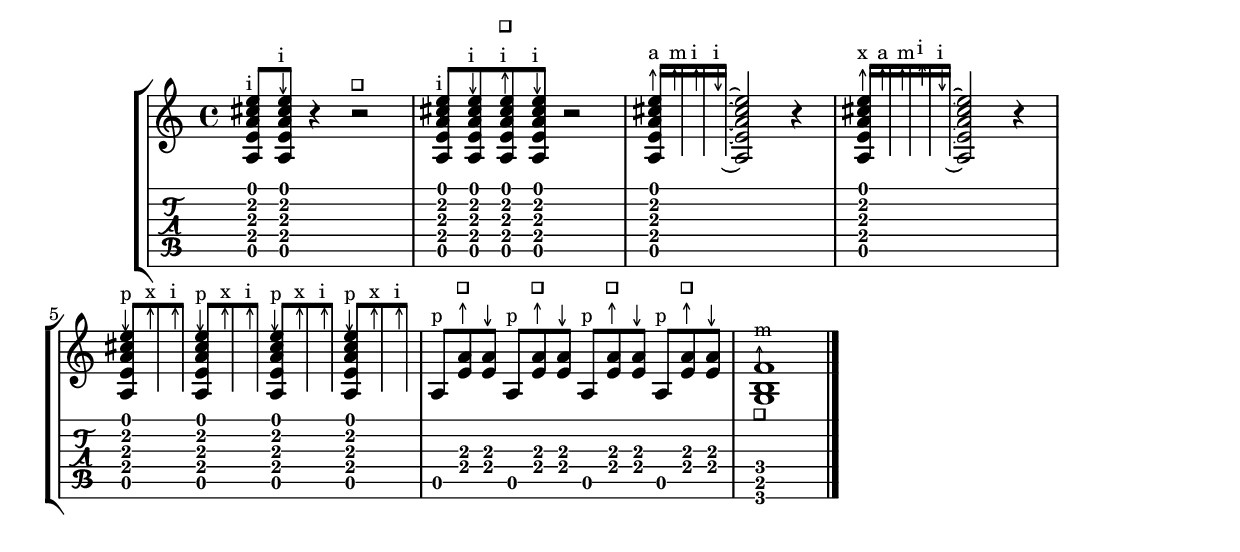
% Do not edit this file; it is automatically
% generated from Documentation/snippets/new
% This file is in the public domain.
%% Note: this file works from version 2.13.10
\version "2.13.20"

\header {
%% Translation of GIT committish: 5a7301fc350ffc3ab5bd3a2084c91666c9e9a549

  texidoces = "

Para la guitarra flamenca se utilizan ciertos elementos de notación
especiales:


@itemize

@item un símbolo para indicar un golpe sobre la caja de la guitarra
con el nudillo del dedo anular

@item una flecha para indicar la dirección de los rasgueos

@item distintas legras para las digitaciones (@qq{p}: pulgar, @qq{i}:
índice, @qq{m}: medio, @qq{a}: anular y @qq{x}: meñique)

@item Rasgueados de 3 y cautro dedos: hacia arriba con todos los dedos
y terminando con arriba y abajo con el índice

@item abanicos: rasgueos en serie con el pulgar, hacia abajo y el
meñique y el índice hacia arriba (hay también un abanico 2 en el que
los dedos medio y anular se usan en lugar del meñique)

@item alza púa: pulsaciones rápidas con el pulgar

@end itemize


Casi todas las figuras utilizan flechas combinadas con digitaciones;
con los abanicos y los rasgueados, las notas se imprimen con cabeza
sólo en el primer acorde.

Este fragmento de código contiene código de tipo cabecera que se puede
copiar como @samp{flamenco.ly} e incluirse en los documentos fuente.

"
  doctitlees = "Notación del flamenco"

  lsrtags = "fretted-strings"

  texidoc = "
For flamenco guitar, special notation is used:


@itemize

@item
a golpe symbol to indicate a slap on the guitar body with the nail of
the ring finger

@item
an arrow to indicate (the direction of) strokes

@item
different letters for fingering (@qq{p}: thumb, @qq{i}: index finger,
@qq{m}: middle finger, @qq{a}: ring finger and @qq{x}: little finger)

@item
3- and 4-finger rasgueados: stroke upwards with all fingers, ending
with an up- and down using the index finger

@item
abanicos: strokes (in tuples) with thumb (down), little and index finger
(both up) (there is also an abanico 2 where middle and ring finger are
used instead of the little finger)

@item
alza pua: fast playing with the thumb

@end itemize


Most figures use arrows in combination with fingering; with abanicos
and rasgueados, noteheads are printed only for the first chord.

This snippet contains some header-like code that can be copied as
@samp{flamenco.ly} and included in source files.

"
  doctitle = "Flamenco notation"
} % begin verbatim


%%%%%%%%%%%%%%%%%%%%%%%%%%%%%%%%%%%%%%%%%%%
%%%%%%%  Cut here ----- Start 'flamenco.ly'

% Text indicators
abanico = \markup { \italic Abanico }
rasgueaso = \markup { \italic Ras. }
alzapua = \markup { \italic Alzapua }

% Finger stroke symbols
strokeUp = \markup { \postscript #"
  0.1     setlinewidth
  0.5 0   moveto
  0.5 2   lineto
  0.2 1.4 lineto
  0.5 2   moveto
  0.8 1.4 lineto
  stroke
"}

strokeDown = \markup { \postscript #"
  0.1     setlinewidth
  0.5 2   moveto
  0.5 0   lineto
  0.2 0.6 lineto
  0.5 0   moveto
  0.8 0.6 lineto
  stroke
"}

% Golpe symbol
golpe = \markup { \postscript #"
  0.2 setlinewidth
  0 0 moveto
  1 0 lineto
  1 1 lineto
  stroke
  "\postscript #"
  0.1       setlinewidth
  -0.6 -0.1  moveto
  -0.6  1.0 lineto
  0.5  1.0 lineto
  stroke
"}

strokeUpGolpe = \markup { \column { \golpe \line { \strokeUp } } }
iUpGolpe = \markup { \column { \golpe \line { \small i } \line { \strokeUp } } }

% Strokes for all fingers
pUp   = \markup { \column { \small p \line { \strokeUp } } }
pDown = \markup { \column { \small p \line { \strokeDown } } }
iUp   = \markup { \column { \small i \line { \strokeUp } } }
iDown = \markup { \column { \small i \line { \strokeDown } } }
mUp   = \markup { \column { \small m \line { \strokeUp } } }
mDown = \markup { \column { \small m \line { \strokeDown } } }
aUp   = \markup { \column { \small a \line { \strokeUp } } }
aDown = \markup { \column { \small a \line { \strokeDown } } }
xUp   = \markup { \column { \small x \line { \strokeUp } } }
xDown = \markup { \column { \small x \line { \strokeDown } } }


% Just handy :)
tupletOff = {
  \once \override TupletNumber #'stencil = ##f
  \once \override TupletBracket #'stencil = ##f
}

tupletsOff = {
  \override TupletNumber #'stencil = ##f
  \override TupletBracket #'bracket-visibility = #'if-no-beam
}

tupletsOn = {
  \override TupletBracket #'bracket-visibility = #'default
  \revert TupletNumber #'stencil
}

headsOff = {
  \override TabNoteHead #'transparent = ##t
  \override NoteHead #'transparent = ##t
  \override NoteHead #'no-ledgers = ##t
}

headsOn = {
  \override TabNoteHead #'transparent = ##f
  \override NoteHead #'transparent = ##f
  \override NoteHead #'no-ledgers = ##f
}

%%%%%%%  Cut here ----- End 'flamenco.ly'
%%%%%%%%%%%%%%%%%%%%%%%%%%%%%%%%%%%%%%%%%

part = \relative c' {
  <a, e' a cis e>8^\iUp
  <a e' a cis e>8^\iDown
  r4
  r2^\golpe

  <a e' a cis e>8^\iUp
  <a e' a cis e>8^\iDown
  <a e' a cis e>8^\iUpGolpe
  <a e' a cis e>8^\iDown
  r2

  <a e' a cis e>16^\aUp
  \headsOff
  <a e' a cis e>^\mUp
  <a e' a cis e>^\iUp
  <a e' a cis e>^\iDown~
  \headsOn
  <a e' a cis e>2
  r4

  \tupletOff
  \times 4/5 {
    <a e' a cis e>16^\xUp
    \headsOff
    <a e' a cis e>^\aUp
    <a e' a cis e>^\mUp
    <a e' a cis e>^\iUp
    <a e' a cis e>^\iDown~
    \headsOn
  }
  <a e' a cis e>2
  r4

  \tupletsOff
  \times 2/3 {
    <a e' a cis e>8^\pDown
    \headsOff
    <a e' a cis e>^\xUp
    <a e' a cis e>^\iUp
    \headsOn
  }

  \times 2/3 {
    <a e' a cis e>8^\pDown
    \headsOff
    <a e' a cis e>^\xUp
    <a e' a cis e>^\iUp
    \headsOn
  }

  \times 2/3 {
    <a e' a cis e>8^\pDown
    \headsOff
    <a e' a cis e>^\xUp
    <a e' a cis e>^\iUp
    \headsOn
  }
  \times 2/3 {
    <a e' a cis e>8^\pDown
    \headsOff
    <a e' a cis e>^\xUp
    <a e' a cis e>^\iUp
    \headsOn
  }

  \tupletsOff
  \override Beam #'positions = #'(2 . 2)
  \times 2/3 {
    a8^\markup{ \small p }
    <e' a>^\strokeUpGolpe
    <e a>^\strokeDown
  }
  \times 2/3 {
    a,8^\markup{ \small p }
    <e' a>^\strokeUpGolpe
    <e a>^\strokeDown
  }
  \times 2/3 {
    a,8^\markup{ \small p }
    <e' a>^\strokeUpGolpe
    <e a>^\strokeDown
  }
  \times 2/3 {
    a,8^\markup{ \small p }
    <e' a>^\strokeUpGolpe
    <e a>^\strokeDown
  }
  \tupletsOn

  \once \override TextScript #'extra-offset = #'(0 . -1)
  <g, b f'>1_\golpe^\mUp
  \bar "|."
}

\score {
  \new StaffGroup <<
    \context Staff = "part" <<
      \clef G
      \transpose c c'
      {
        \part
      }
    >>
    \context TabStaff {
      \part
    }
  >>
  \layout {
    ragged-right = ##t
  }
}
